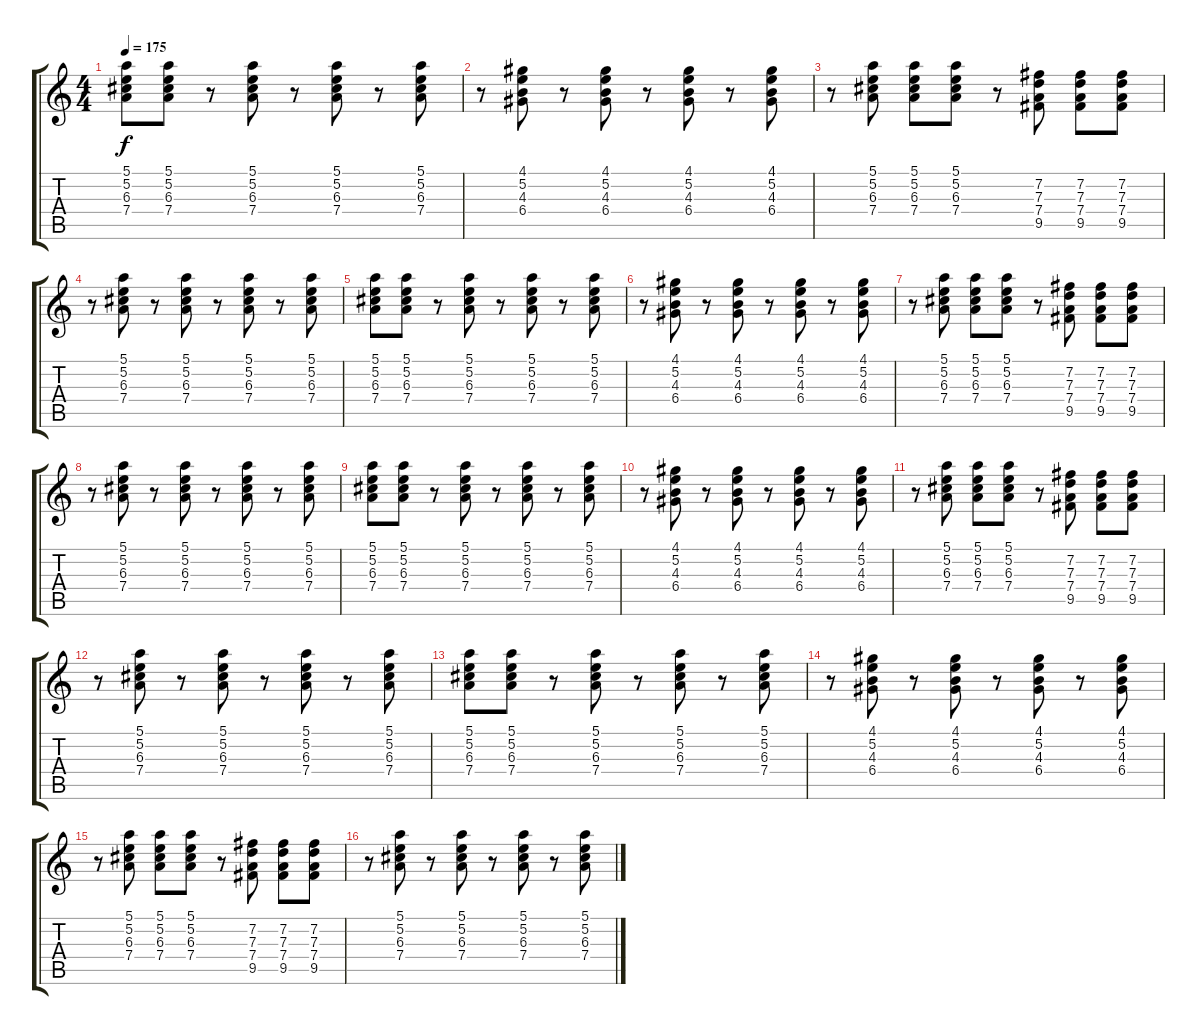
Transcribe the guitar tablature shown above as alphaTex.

\track "" {instrument electricguitarclean}
\staff {score tabs}
\tuning (E4 B3 G3 D3 A2 E2) {hide}
\ts (4 4)
\tempo 175
\clef g2
\ks c
(5.1 5.2 6.3 7.4).8{dy f} (5.1 5.2 6.3 7.4).8 r.8 (5.1 5.2 6.3 7.4).8 r.8 (5.1 5.2 6.3 7.4).8 r.8 (5.1 5.2 6.3 7.4).8 |
r.8 (4.1 5.2 4.3 6.4).8 r.8 (4.1 5.2 4.3 6.4).8 r.8 (4.1 5.2 4.3 6.4).8 r.8 (4.1 5.2 4.3 6.4).8 |
r.8 (5.1 5.2 6.3 7.4).8 (5.1 5.2 6.3 7.4).8 (5.1 5.2 6.3 7.4).8 r.8 (7.2 7.3 7.4 9.5).8 (7.2 7.3 7.4 9.5).8 (7.2 7.3 7.4 9.5).8 |
r.8 (5.1 5.2 6.3 7.4).8 r.8 (5.1 5.2 6.3 7.4).8 r.8 (5.1 5.2 6.3 7.4).8 r.8 (5.1 5.2 6.3 7.4).8 |
(5.1 5.2 6.3 7.4).8 (5.1 5.2 6.3 7.4).8 r.8 (5.1 5.2 6.3 7.4).8 r.8 (5.1 5.2 6.3 7.4).8 r.8 (5.1 5.2 6.3 7.4).8 |
r.8 (4.1 5.2 4.3 6.4).8 r.8 (4.1 5.2 4.3 6.4).8 r.8 (4.1 5.2 4.3 6.4).8 r.8 (4.1 5.2 4.3 6.4).8 |
r.8 (5.1 5.2 6.3 7.4).8 (5.1 5.2 6.3 7.4).8 (5.1 5.2 6.3 7.4).8 r.8 (7.2 7.3 7.4 9.5).8 (7.2 7.3 7.4 9.5).8 (7.2 7.3 7.4 9.5).8 |
r.8 (5.1 5.2 6.3 7.4).8 r.8 (5.1 5.2 6.3 7.4).8 r.8 (5.1 5.2 6.3 7.4).8 r.8 (5.1 5.2 6.3 7.4).8 |
(5.1 5.2 6.3 7.4).8 (5.1 5.2 6.3 7.4).8 r.8 (5.1 5.2 6.3 7.4).8 r.8 (5.1 5.2 6.3 7.4).8 r.8 (5.1 5.2 6.3 7.4).8 |
r.8 (4.1 5.2 4.3 6.4).8 r.8 (4.1 5.2 4.3 6.4).8 r.8 (4.1 5.2 4.3 6.4).8 r.8 (4.1 5.2 4.3 6.4).8 |
r.8 (5.1 5.2 6.3 7.4).8 (5.1 5.2 6.3 7.4).8 (5.1 5.2 6.3 7.4).8 r.8 (7.2 7.3 7.4 9.5).8 (7.2 7.3 7.4 9.5).8 (7.2 7.3 7.4 9.5).8 |
r.8 (5.1 5.2 6.3 7.4).8 r.8 (5.1 5.2 6.3 7.4).8 r.8 (5.1 5.2 6.3 7.4).8 r.8 (5.1 5.2 6.3 7.4).8 |
(5.1 5.2 6.3 7.4).8 (5.1 5.2 6.3 7.4).8 r.8 (5.1 5.2 6.3 7.4).8 r.8 (5.1 5.2 6.3 7.4).8 r.8 (5.1 5.2 6.3 7.4).8 |
r.8 (4.1 5.2 4.3 6.4).8 r.8 (4.1 5.2 4.3 6.4).8 r.8 (4.1 5.2 4.3 6.4).8 r.8 (4.1 5.2 4.3 6.4).8 |
r.8 (5.1 5.2 6.3 7.4).8 (5.1 5.2 6.3 7.4).8 (5.1 5.2 6.3 7.4).8 r.8 (7.2 7.3 7.4 9.5).8 (7.2 7.3 7.4 9.5).8 (7.2 7.3 7.4 9.5).8 |
r.8 (5.1 5.2 6.3 7.4).8 r.8 (5.1 5.2 6.3 7.4).8 r.8 (5.1 5.2 6.3 7.4).8 r.8 (5.1 5.2 6.3 7.4).8
